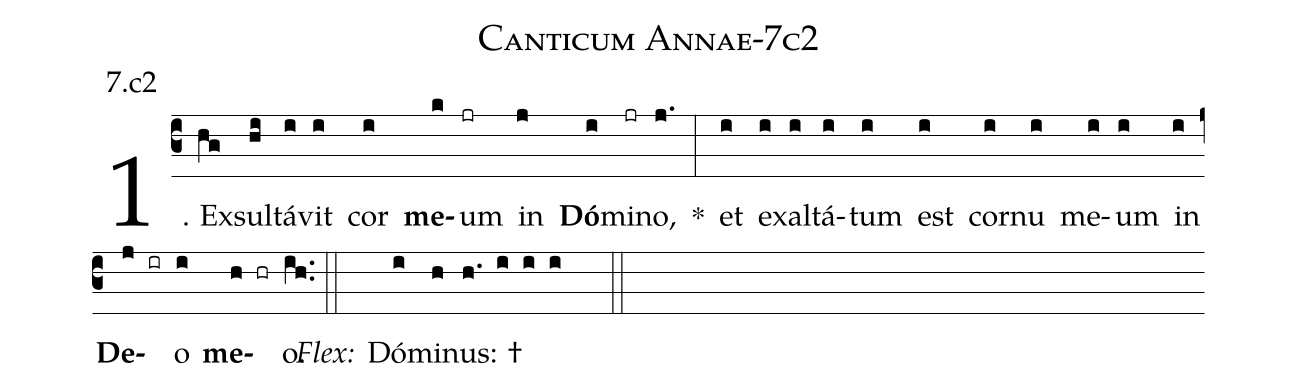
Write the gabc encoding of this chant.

name: Canticum Annae-7c2;
annotation: 7.c2;
%%
(c3)1. Ex(hg)sul(hi)tá(i)vit(i) cor(i) <b>me</b>(k)um(jr) in(j) <b>Dó</b>(i)mi(jr)no,(j.) *(:) et(i) ex(i)al(i)tá(i)tum(i) est(i) cor(i)nu(i) me(i)um(i) in(i) <b>De</b>(j ir)o(i) <b>me</b>(h hr)o.(ih..) (::)
<i>Flex:</i>()  Dó(i)mi(h)nus: †(h. i i i  ::)
